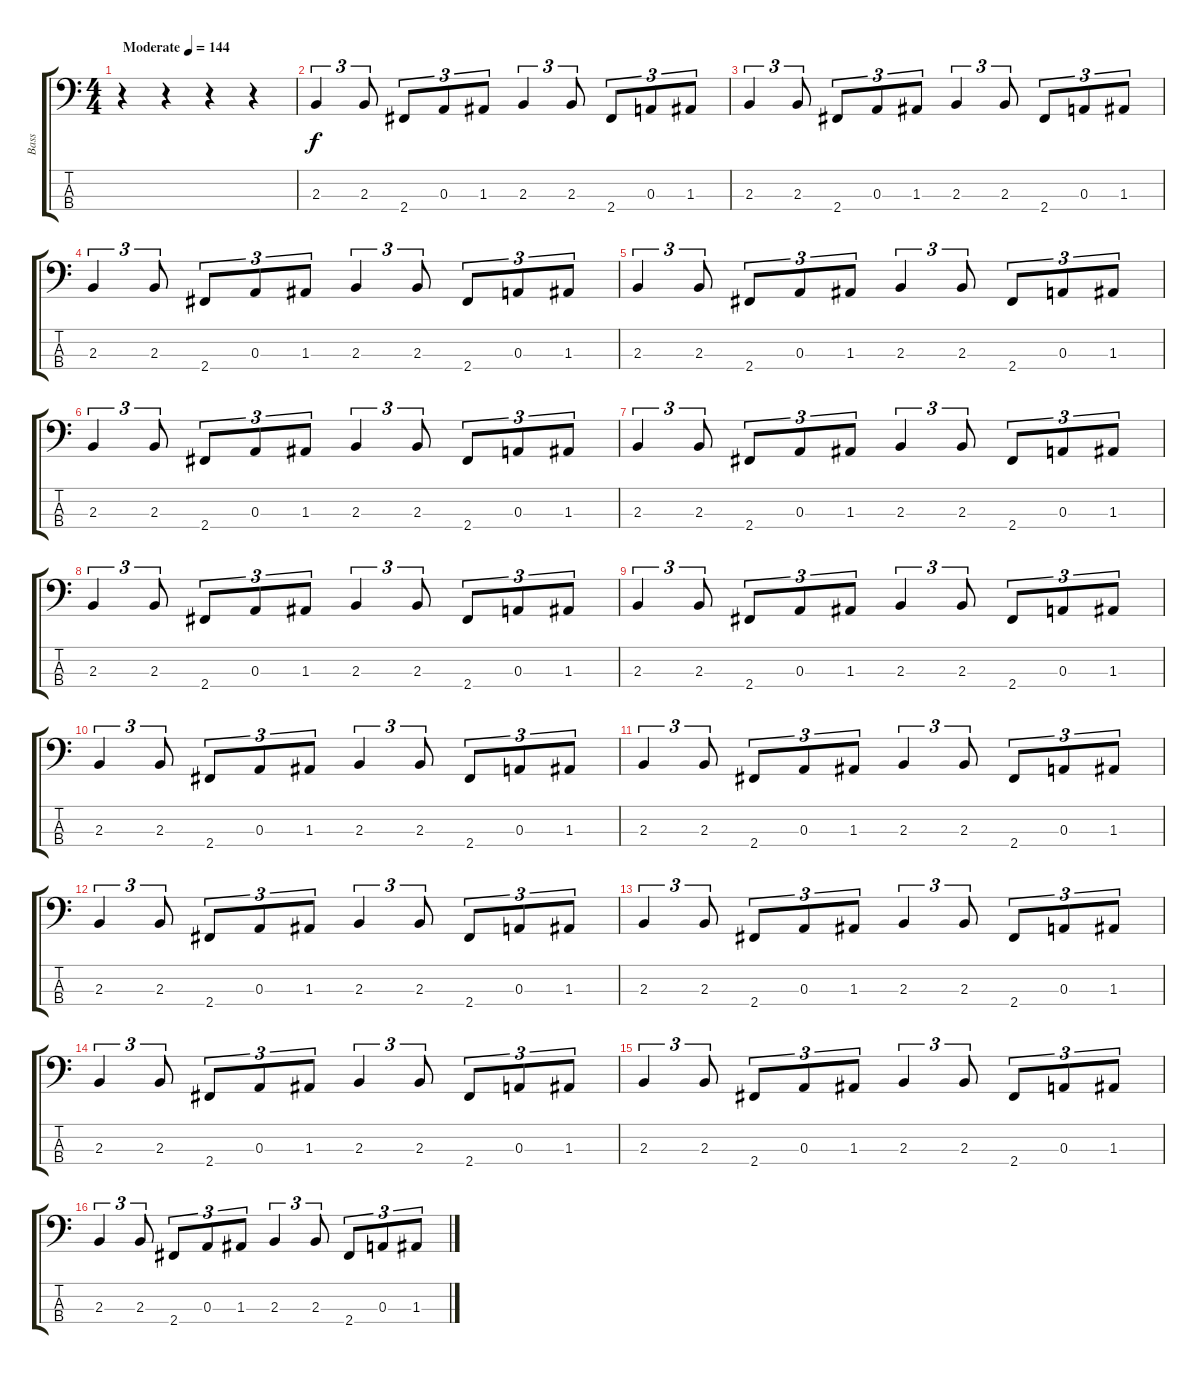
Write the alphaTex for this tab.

\track ("Bass" "Bass") {instrument electricbassfinger}
\staff {score tabs}
\tuning (G2 D2 A1 E1) {hide}
\ts (4 4)
\tempo (144 "Moderate")
\clef f4
\ks c
r.4{dy f instrument electricbassfinger} r.4 r.4 r.4 |
2.3.4{tu (3 2)} 2.3.8{tu (3 2)} 2.4.8{tu (3 2)} 0.3.8{tu (3 2)} 1.3.8{tu (3 2)} 2.3.4{tu (3 2)} 2.3.8{tu (3 2)} 2.4.8{tu (3 2)} 0.3.8{tu (3 2)} 1.3.8{tu (3 2)} |
2.3.4{tu (3 2)} 2.3.8{tu (3 2)} 2.4.8{tu (3 2)} 0.3.8{tu (3 2)} 1.3.8{tu (3 2)} 2.3.4{tu (3 2)} 2.3.8{tu (3 2)} 2.4.8{tu (3 2)} 0.3.8{tu (3 2)} 1.3.8{tu (3 2)} |
2.3.4{tu (3 2)} 2.3.8{tu (3 2)} 2.4.8{tu (3 2)} 0.3.8{tu (3 2)} 1.3.8{tu (3 2)} 2.3.4{tu (3 2)} 2.3.8{tu (3 2)} 2.4.8{tu (3 2)} 0.3.8{tu (3 2)} 1.3.8{tu (3 2)} |
2.3.4{tu (3 2)} 2.3.8{tu (3 2)} 2.4.8{tu (3 2)} 0.3.8{tu (3 2)} 1.3.8{tu (3 2)} 2.3.4{tu (3 2)} 2.3.8{tu (3 2)} 2.4.8{tu (3 2)} 0.3.8{tu (3 2)} 1.3.8{tu (3 2)} |
2.3.4{tu (3 2)} 2.3.8{tu (3 2)} 2.4.8{tu (3 2)} 0.3.8{tu (3 2)} 1.3.8{tu (3 2)} 2.3.4{tu (3 2)} 2.3.8{tu (3 2)} 2.4.8{tu (3 2)} 0.3.8{tu (3 2)} 1.3.8{tu (3 2)} |
2.3.4{tu (3 2)} 2.3.8{tu (3 2)} 2.4.8{tu (3 2)} 0.3.8{tu (3 2)} 1.3.8{tu (3 2)} 2.3.4{tu (3 2)} 2.3.8{tu (3 2)} 2.4.8{tu (3 2)} 0.3.8{tu (3 2)} 1.3.8{tu (3 2)} |
2.3.4{tu (3 2)} 2.3.8{tu (3 2)} 2.4.8{tu (3 2)} 0.3.8{tu (3 2)} 1.3.8{tu (3 2)} 2.3.4{tu (3 2)} 2.3.8{tu (3 2)} 2.4.8{tu (3 2)} 0.3.8{tu (3 2)} 1.3.8{tu (3 2)} |
2.3.4{tu (3 2)} 2.3.8{tu (3 2)} 2.4.8{tu (3 2)} 0.3.8{tu (3 2)} 1.3.8{tu (3 2)} 2.3.4{tu (3 2)} 2.3.8{tu (3 2)} 2.4.8{tu (3 2)} 0.3.8{tu (3 2)} 1.3.8{tu (3 2)} |
2.3.4{tu (3 2)} 2.3.8{tu (3 2)} 2.4.8{tu (3 2)} 0.3.8{tu (3 2)} 1.3.8{tu (3 2)} 2.3.4{tu (3 2)} 2.3.8{tu (3 2)} 2.4.8{tu (3 2)} 0.3.8{tu (3 2)} 1.3.8{tu (3 2)} |
2.3.4{tu (3 2)} 2.3.8{tu (3 2)} 2.4.8{tu (3 2)} 0.3.8{tu (3 2)} 1.3.8{tu (3 2)} 2.3.4{tu (3 2)} 2.3.8{tu (3 2)} 2.4.8{tu (3 2)} 0.3.8{tu (3 2)} 1.3.8{tu (3 2)} |
2.3.4{tu (3 2)} 2.3.8{tu (3 2)} 2.4.8{tu (3 2)} 0.3.8{tu (3 2)} 1.3.8{tu (3 2)} 2.3.4{tu (3 2)} 2.3.8{tu (3 2)} 2.4.8{tu (3 2)} 0.3.8{tu (3 2)} 1.3.8{tu (3 2)} |
2.3.4{tu (3 2)} 2.3.8{tu (3 2)} 2.4.8{tu (3 2)} 0.3.8{tu (3 2)} 1.3.8{tu (3 2)} 2.3.4{tu (3 2)} 2.3.8{tu (3 2)} 2.4.8{tu (3 2)} 0.3.8{tu (3 2)} 1.3.8{tu (3 2)} |
2.3.4{tu (3 2)} 2.3.8{tu (3 2)} 2.4.8{tu (3 2)} 0.3.8{tu (3 2)} 1.3.8{tu (3 2)} 2.3.4{tu (3 2)} 2.3.8{tu (3 2)} 2.4.8{tu (3 2)} 0.3.8{tu (3 2)} 1.3.8{tu (3 2)} |
2.3.4{tu (3 2)} 2.3.8{tu (3 2)} 2.4.8{tu (3 2)} 0.3.8{tu (3 2)} 1.3.8{tu (3 2)} 2.3.4{tu (3 2)} 2.3.8{tu (3 2)} 2.4.8{tu (3 2)} 0.3.8{tu (3 2)} 1.3.8{tu (3 2)} |
2.3.4{tu (3 2)} 2.3.8{tu (3 2)} 2.4.8{tu (3 2)} 0.3.8{tu (3 2)} 1.3.8{tu (3 2)} 2.3.4{tu (3 2)} 2.3.8{tu (3 2)} 2.4.8{tu (3 2)} 0.3.8{tu (3 2)} 1.3.8{tu (3 2)}
